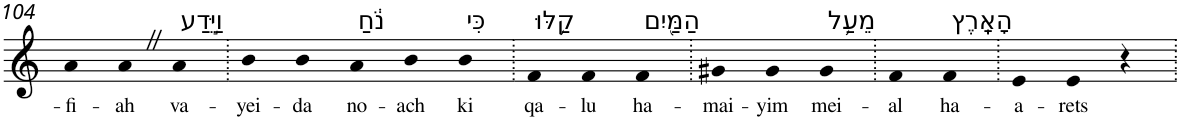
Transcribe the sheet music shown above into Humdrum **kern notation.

**kern	**text
*part1	*part1
*staff1	*staff1
*I"Piano	*
*I'Pno	*
!!LO:PB:g=z
*clefG2	*
*k[]	*
=104	=104
!	!LO:LY:b
4a	-fi-
!	!LO:LY:b
4aZ	-ah
!LO:TX:a:t=וַיֵּ֣דַע	!
!	!LO:LY:b
4a	va-
=105.	=105.
!	!LO:LY:b
4b	-yei-
!	!LO:LY:b
4b	-da
!LO:TX:a:t=נֹ֔חַ	!
!	!LO:LY:b
4a	no-
!	!LO:LY:b
4b	-ach
!LO:TX:a:t=כִּי	!
!	!LO:LY:b
4b	ki
=106.	=106.
!LO:TX:a:t=קַ֥לּוּ	!
!	!LO:LY:b
4f	qa-
!	!LO:LY:b
4f	-lu
!LO:TX:a:t=הַמַּ֖יִם	!
!	!LO:LY:b
4f	ha-
=107.	=107.
!	!LO:LY:b
4g#X	-mai-
!	!LO:LY:b
4g#	-yim
!LO:TX:a:t=מֵעַ֥ל	!
!	!LO:LY:b
4g#	mei-
=108.	=108.
!	!LO:LY:b
4f	-al
!LO:TX:a:t=הָאָֽרֶץ	!
!	!LO:LY:b
4f	ha-
=109.	=109.
!	!LO:LY:b
4e	-a-
!	!LO:LY:b
4e	-rets
4r	.
=.	=.
*-	*-
